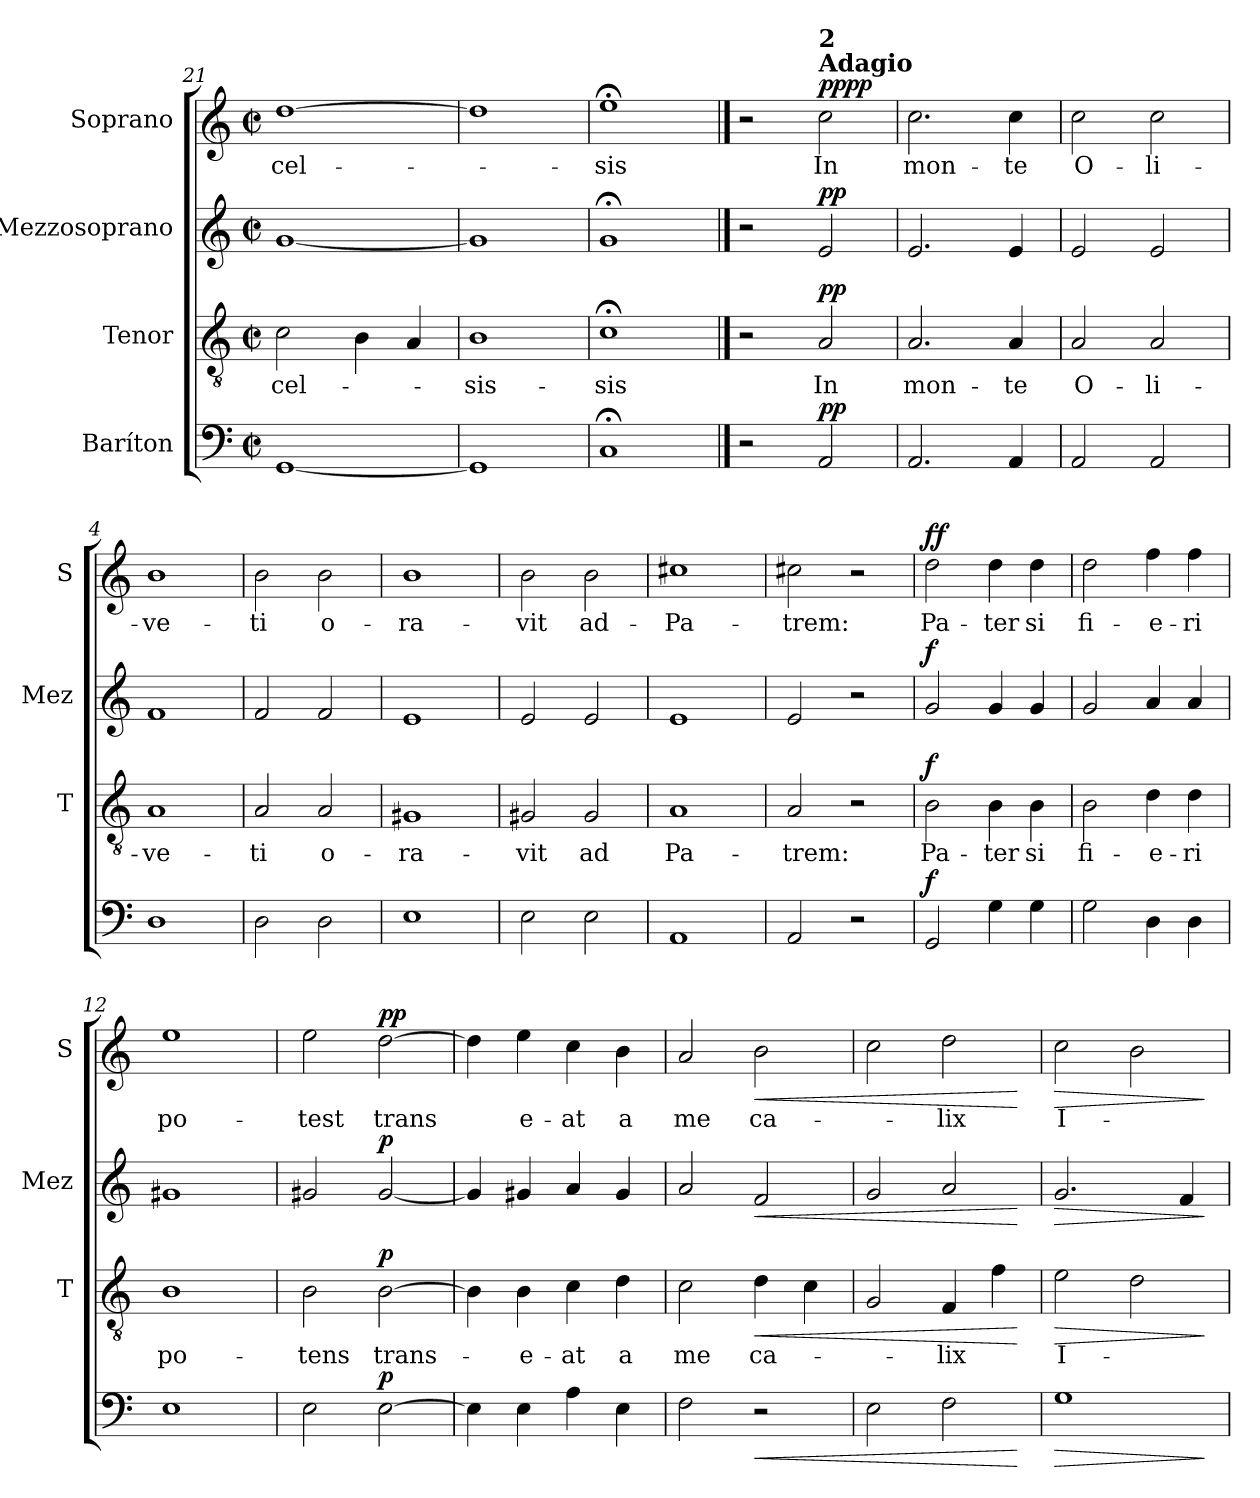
**kern	**dynam	**kern	**text	**dynam	**kern	**dynam	**kern	**text	**dynam
*part4	*part4	*part3	*part3	*part3	*part2	*part2	*part1	*part1	*part1
*staff4	*staff4	*staff3	*staff3	*staff3	*staff2	*staff2	*staff1	*staff1	*staff1
*I"Baríton	*	*I"Tenor	*	*	*I"Mezzosoprano	*	*I"Soprano	*	*
*	*	*I'T	*	*	*I'Mez	*	*I'S	*	*
*clefF4	*	*clefGv2	*	*	*clefG2	*	*clefG2	*	*
*k[]	*	*k[]	*	*	*k[]	*	*k[]	*	*
*M2/2	*	*M2/2	*	*	*M2/2	*	*M2/2	*	*
*met(c|)	*	*met(c|)	*	*	*met(c|)	*	*met(c|)	*	*
=21	=21	=21	=21	=21	=21	=21	=21	=21	=21
!	!	!	!LO:LY:b	!	!	!	!	!LO:LY:b	!
[1GG	.	2c\	-cel-	.	[1g	.	[1dd	cel-	.
.	.	4B\	.	.	.	.	.	.	.
.	.	4A/	.	.	.	.	.	.	.
=22	=22	=22	=22	=22	=22	=22	=22	=22	=22
!	!	!	!LO:LY:b	!	!	!	!	!	!
1GG]	.	1B	-sis-	.	1g]	.	1dd]	.	.
=23	=23	=23	=23	=23	=23	=23	=23	=23	=23
!	!	!	!LO:LY:b	!	!	!	!	!LO:LY:b	!
1C;<	.	1c;<	-sis	.	1g;<	.	1ee;<	-sis	.
!!LO:PB:g=z
==1	==1	==1	==1	==1	==1	==1	==1	==1	==1
2r	.	2r	.	.	2r	.	2r	.	.
!	!	!	!	!	!	!	!LO:TX:a:B:t=Adagio	!	!
!	!	!	!	!	!	!	!LO:TX:B:t=2	!	!
!	!LO:DY:a	!	!LO:LY:b	!LO:DY:a	!	!LO:DY:a	!	!LO:LY:b	!LO:DY:a
!	!	!	!	!	!	!	!	!	!LO:DY:n=1:a
2AA/	pp	2A/	In	pp	2e/	pp	2cc\	In	pp pp
=2	=2	=2	=2	=2	=2	=2	=2	=2	=2
!	!	!	!LO:LY:b	!	!	!	!	!LO:LY:b	!
2.AA/	.	2.A/	mon-	.	2.e/	.	2.cc\	mon-	.
!	!	!	!LO:LY:b	!	!	!	!	!LO:LY:b	!
4AA/	.	4A/	-te	.	4e/	.	4cc\	-te	.
=3	=3	=3	=3	=3	=3	=3	=3	=3	=3
!	!	!	!LO:LY:b	!	!	!	!	!LO:LY:b	!
2AA/	.	2A/	O-	.	2e/	.	2cc\	O-	.
!	!	!	!LO:LY:b	!	!	!	!	!LO:LY:b	!
2AA/	.	2A/	-li-	.	2e/	.	2cc\	-li-	.
=4	=4	=4	=4	=4	=4	=4	=4	=4	=4
!	!	!	!LO:LY:b	!	!	!	!	!LO:LY:b	!
1D	.	1A	-ve-	.	1f	.	1b	-ve-	.
=5	=5	=5	=5	=5	=5	=5	=5	=5	=5
!	!	!	!LO:LY:b	!	!	!	!	!LO:LY:b	!
2D\	.	2A/	-ti	.	2f/	.	2b\	-ti	.
!	!	!	!LO:LY:b	!	!	!	!	!LO:LY:b	!
2D\	.	2A/	o-	.	2f/	.	2b\	o-	.
=6	=6	=6	=6	=6	=6	=6	=6	=6	=6
!	!	!	!LO:LY:b	!	!	!	!	!LO:LY:b	!
1E	.	1G#X	-ra-	.	1e	.	1b	-ra-	.
=7	=7	=7	=7	=7	=7	=7	=7	=7	=7
!	!	!	!LO:LY:b	!	!	!	!	!LO:LY:b	!
2E\	.	2G#X/	-vit	.	2e/	.	2b\	-vit	.
!	!	!	!LO:LY:b	!	!	!	!	!LO:LY:b	!
2E\	.	2G#/	ad	.	2e/	.	2b\	ad-	.
=8	=8	=8	=8	=8	=8	=8	=8	=8	=8
!	!	!	!LO:LY:b	!	!	!	!	!LO:LY:b	!
1AA	.	1A	Pa-	.	1e	.	1cc#X	-Pa-	.
=9	=9	=9	=9	=9	=9	=9	=9	=9	=9
!	!	!	!LO:LY:b	!	!	!	!	!LO:LY:b	!
2AA/	.	2A/	-trem:	.	2e/	.	2cc#X\	-trem:	.
2r	.	2r	.	.	2r	.	2r	.	.
!!LO:LB:g=z
=10	=10	=10	=10	=10	=10	=10	=10	=10	=10
!	!LO:DY:a	!	!LO:LY:b	!LO:DY:a	!	!LO:DY:a	!	!LO:LY:b	!LO:DY:a
!	!	!	!	!	!	!	!	!	!LO:DY:n=1:a
2GG/	f	2B\	Pa-	f	2g/	f	2dd\	Pa-	f f
!	!	!	!LO:LY:b	!	!	!	!	!LO:LY:b	!
4G\	.	4B\	-ter	.	4g/	.	4dd\	-ter	.
!	!	!	!LO:LY:b	!	!	!	!	!LO:LY:b	!
4G\	.	4B\	si	.	4g/	.	4dd\	si	.
=11	=11	=11	=11	=11	=11	=11	=11	=11	=11
!	!	!	!LO:LY:b	!	!	!	!	!LO:LY:b	!
2G\	.	2B\	fi-	.	2g/	.	2dd\	fi-	.
!	!	!	!LO:LY:b	!	!	!	!	!LO:LY:b	!
4D\	.	4d\	-e-	.	4a/	.	4ff\	-e-	.
!	!	!	!LO:LY:b	!	!	!	!	!LO:LY:b	!
4D\	.	4d\	-ri	.	4a/	.	4ff\	-ri	.
=12	=12	=12	=12	=12	=12	=12	=12	=12	=12
!	!	!	!LO:LY:b	!	!	!	!	!LO:LY:b	!
1E	.	1B	po-	.	1g#X	.	1ee	po-	.
=13	=13	=13	=13	=13	=13	=13	=13	=13	=13
!	!	!	!LO:LY:b	!	!	!	!	!LO:LY:b	!
2E\	.	2B\	-tens	.	2g#X/	.	2ee\	-test	.
!	!LO:DY:a	!	!LO:LY:b	!LO:DY:a	!	!LO:DY:a	!	!LO:LY:b	!LO:DY:a
!	!	!	!	!	!	!	!	!	!LO:DY:n=1:a
[2E\	p	[2B\	trans-	p	[2g#/	p	[2dd\	trans	p p
=14	=14	=14	=14	=14	=14	=14	=14	=14	=14
4E\]	.	4B\]	.	.	4g#/]	.	4dd\]	.	.
!	!	!	!LO:LY:b	!	!	!	!	!LO:LY:b	!
4E\	.	4B\	-e-	.	4g#X/	.	4ee\	e-	.
!	!	!	!LO:LY:b	!	!	!	!	!LO:LY:b	!
4A\	.	4c\	-at	.	4a/	.	4cc\	-at	.
!	!	!	!LO:LY:b	!	!	!	!	!LO:LY:b	!
4E\	.	4d\	a	.	4g#/	.	4b\	a	.
=15	=15	=15	=15	=15	=15	=15	=15	=15	=15
!	!	!	!LO:LY:b	!	!	!	!	!LO:LY:b	!
2F\	.	2c\	me	.	2a/	.	2a/	me	.
!	!LO:HP:b	!	!LO:LY:b	!LO:HP:b	!	!LO:HP:b	!	!LO:LY:b	!LO:HP:b
2r	<	4d\	ca-	<	2f/	<	2b\	ca-	<
.	.	4c\	.	.	.	.	.	.	.
=16	=16	=16	=16	=16	=16	=16	=16	=16	=16
2E\	.	2G/	.	.	2g/	.	2cc\	.	.
!	!	!	!LO:LY:b	!	!	!	!	!LO:LY:b	!
2F\	.	4F/	-lix	.	2a/	.	2dd\	-lix	.
.	.	4f\	.	.	.	.	.	.	.
.	[	.	.	[	.	[	.	.	[
=17	=17	=17	=17	=17	=17	=17	=17	=17	=17
!	!LO:HP:b	!	!LO:LY:b	!LO:HP:b	!	!LO:HP:b	!	!LO:LY:b	!LO:HP:b
1G	>	2e\	I-	>	2.g/	>	2cc\	I-	>
.	.	2d\	.	.	.	.	2b\	.	.
.	.	.	.	.	4f/	.	.	.	.
.	]	.	.	]	.	]	.	.	]
=	=	=	=	=	=	=	=	=	=
*-	*-	*-	*-	*-	*-	*-	*-	*-	*-
